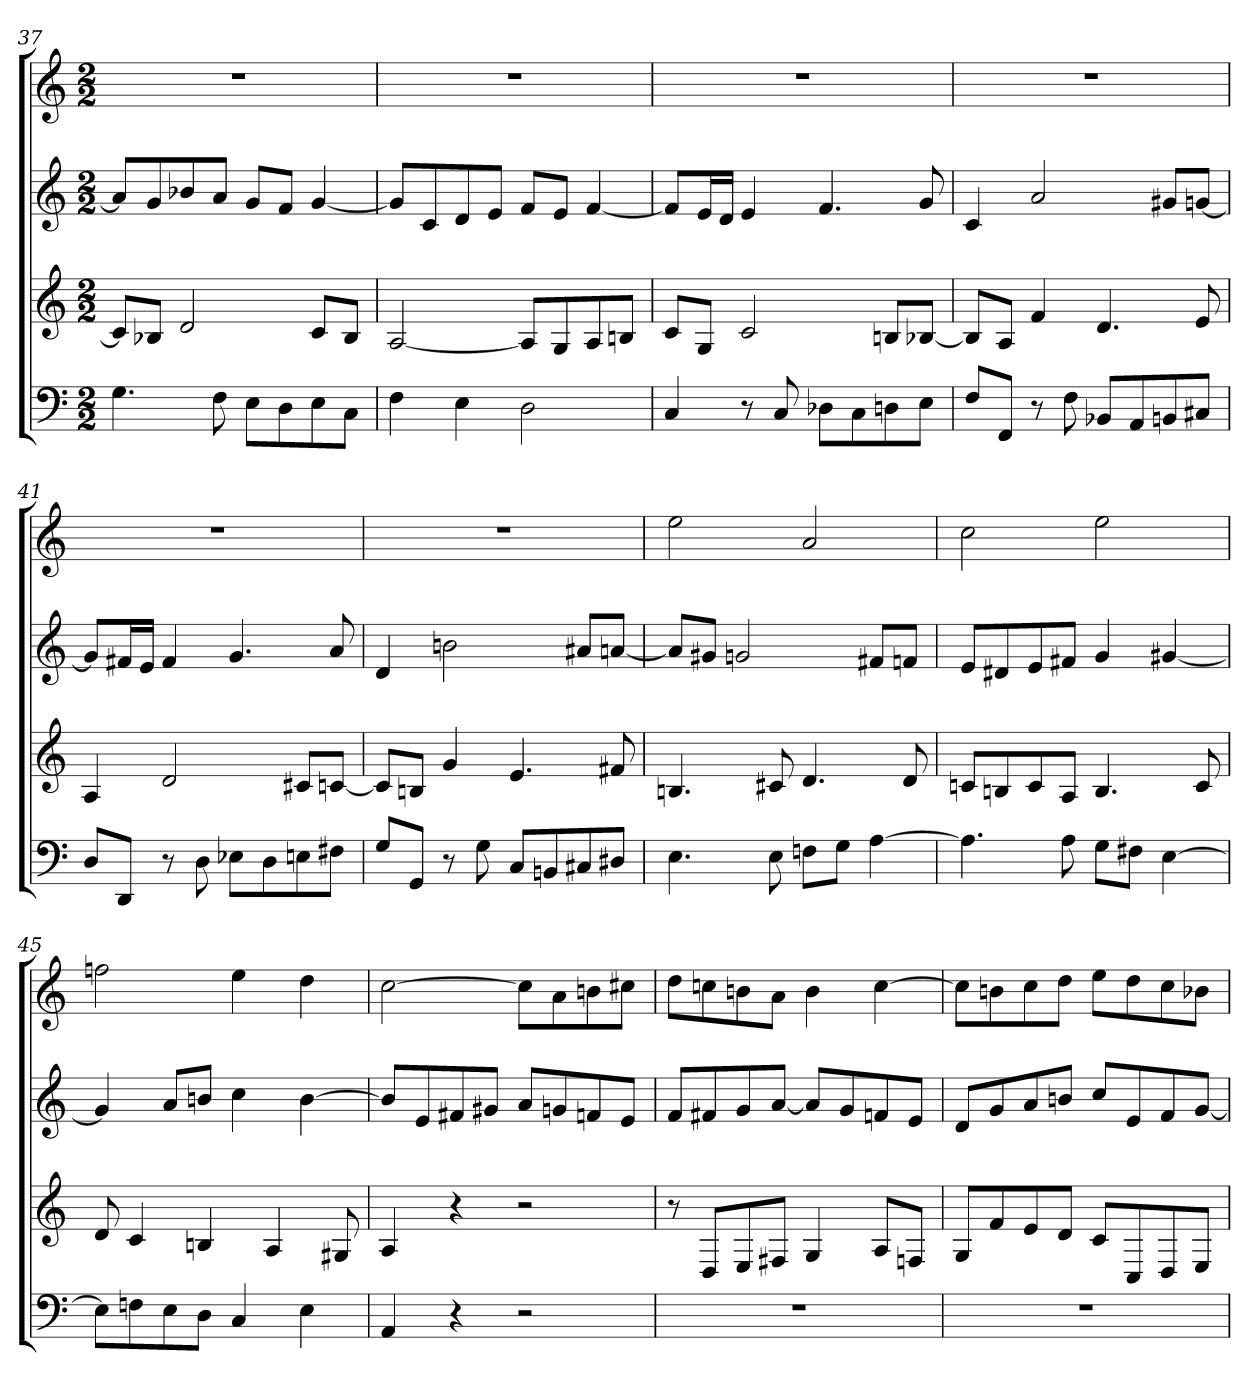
**kern	**kern	**kern	**kern
*part4	*part3	*part2	*part1
*staff4	*staff3	*staff2	*staff1
*M2/2	*M2/2	*M2/2	*M2/2
=37	=37	=37	=37
4.G	8cL]	8aL]	1r
.	8B-XJ	8g	.
.	2d	8b-X	.
8F	.	8aJ	.
8EL	.	8gL	.
8D	.	8fJ	.
8E	8cL	[4g	.
8CJ	8B-J	.	.
=38	=38	=38	=38
4F	[2A	8gL]	1r
.	.	8c	.
4E	.	8d	.
.	.	8eJ	.
2D	8AL]	8fL	.
.	8G	8eJ	.
.	8A	[4f	.
.	8BnJ	.	.
=39	=39	=39	=39
4C	8cL	8fL]	1r
.	8GJ	16eL	.
.	.	16dJJ	.
8r	2c	4e	.
8C	.	.	.
8D-XL	.	4.f	.
8C	.	.	.
8Dn	8BnL	.	.
8EJ	[8B-XJ	8g	.
=40	=40	=40	=40
8FL	8B-L]	4c	1r
8FFJ	8AJ	.	.
8r	4f	2a	.
8F	.	.	.
8BB-XL	4.d	.	.
8AA	.	.	.
8BBn	.	8g#XL	.
8C#XJ	8e	[8gnJ	.
=41	=41	=41	=41
8DL	4A	8gL]	1r
8DDJ	.	16f#XL	.
.	.	16eJJ	.
8r	2d	4f#	.
8D	.	.	.
8E-XL	.	4.g	.
8D	.	.	.
8En	8c#XL	.	.
8F#XJ	[8cnJ	8a	.
=42	=42	=42	=42
8GL	8cL]	4d	1r
8GGJ	8BnJ	.	.
8r	4g	2bn	.
8G	.	.	.
8CL	4.e	.	.
8BBn	.	.	.
8C#X	.	8a#XL	.
8D#XJ	8f#X	[8anJ	.
=43	=43	=43	=43
4.E	4.Bn	8aL]	2ee
.	.	8g#XJ	.
.	.	2gn	.
8E	8c#X	.	.
8FnL	4.d	.	2a
8GJ	.	.	.
[4A	.	8f#XL	.
.	8d	8fnJ	.
=44	=44	=44	=44
4.A]	8cnL	8eL	2cc
.	8Bn	8d#X	.
.	8c	8e	.
8A	8AJ	8f#XJ	.
8GL	4.B	4g	2ee
8F#XJ	.	.	.
[4E	.	[4g#X	.
.	8c	.	.
=45	=45	=45	=45
8EL]	8d	4g#]	2ffn
8Fn	4c	.	.
8E	.	8aL	.
8DJ	4Bn	8bnJ	.
4C	.	4cc	4ee
.	4A	.	.
4E	.	[4b	4dd
.	8G#X	.	.
=46	=46	=46	=46
4AA	4A	8bL]	[2cc
.	.	8e	.
4r	4r	8f#X	.
.	.	8g#XJ	.
2r	2r	8aL	8ccL]
.	.	8gn	8a
.	.	8fn	8bn
.	.	8eJ	8cc#XJ
=47	=47	=47	=47
1r	8r	8fL	8ddL
.	8DL	8f#X	8ccn
.	8E	8g	8bn
.	8F#XJ	[8aJ	8aJ
.	4G	8aL]	4b
.	.	8g	.
.	8AL	8fn	[4cc
.	8FnJ	8eJ	.
=48	=48	=48	=48
1r	8GL	8dL	8ccL]
.	8f	8g	8bn
.	8e	8a	8cc
.	8dJ	8bnJ	8ddJ
.	8cL	8ccL	8eeL
.	8C	8e	8dd
.	8D	8f	8cc
.	8EJ	[8gJ	8b-XJ
=	=	=	=
*-	*-	*-	*-
